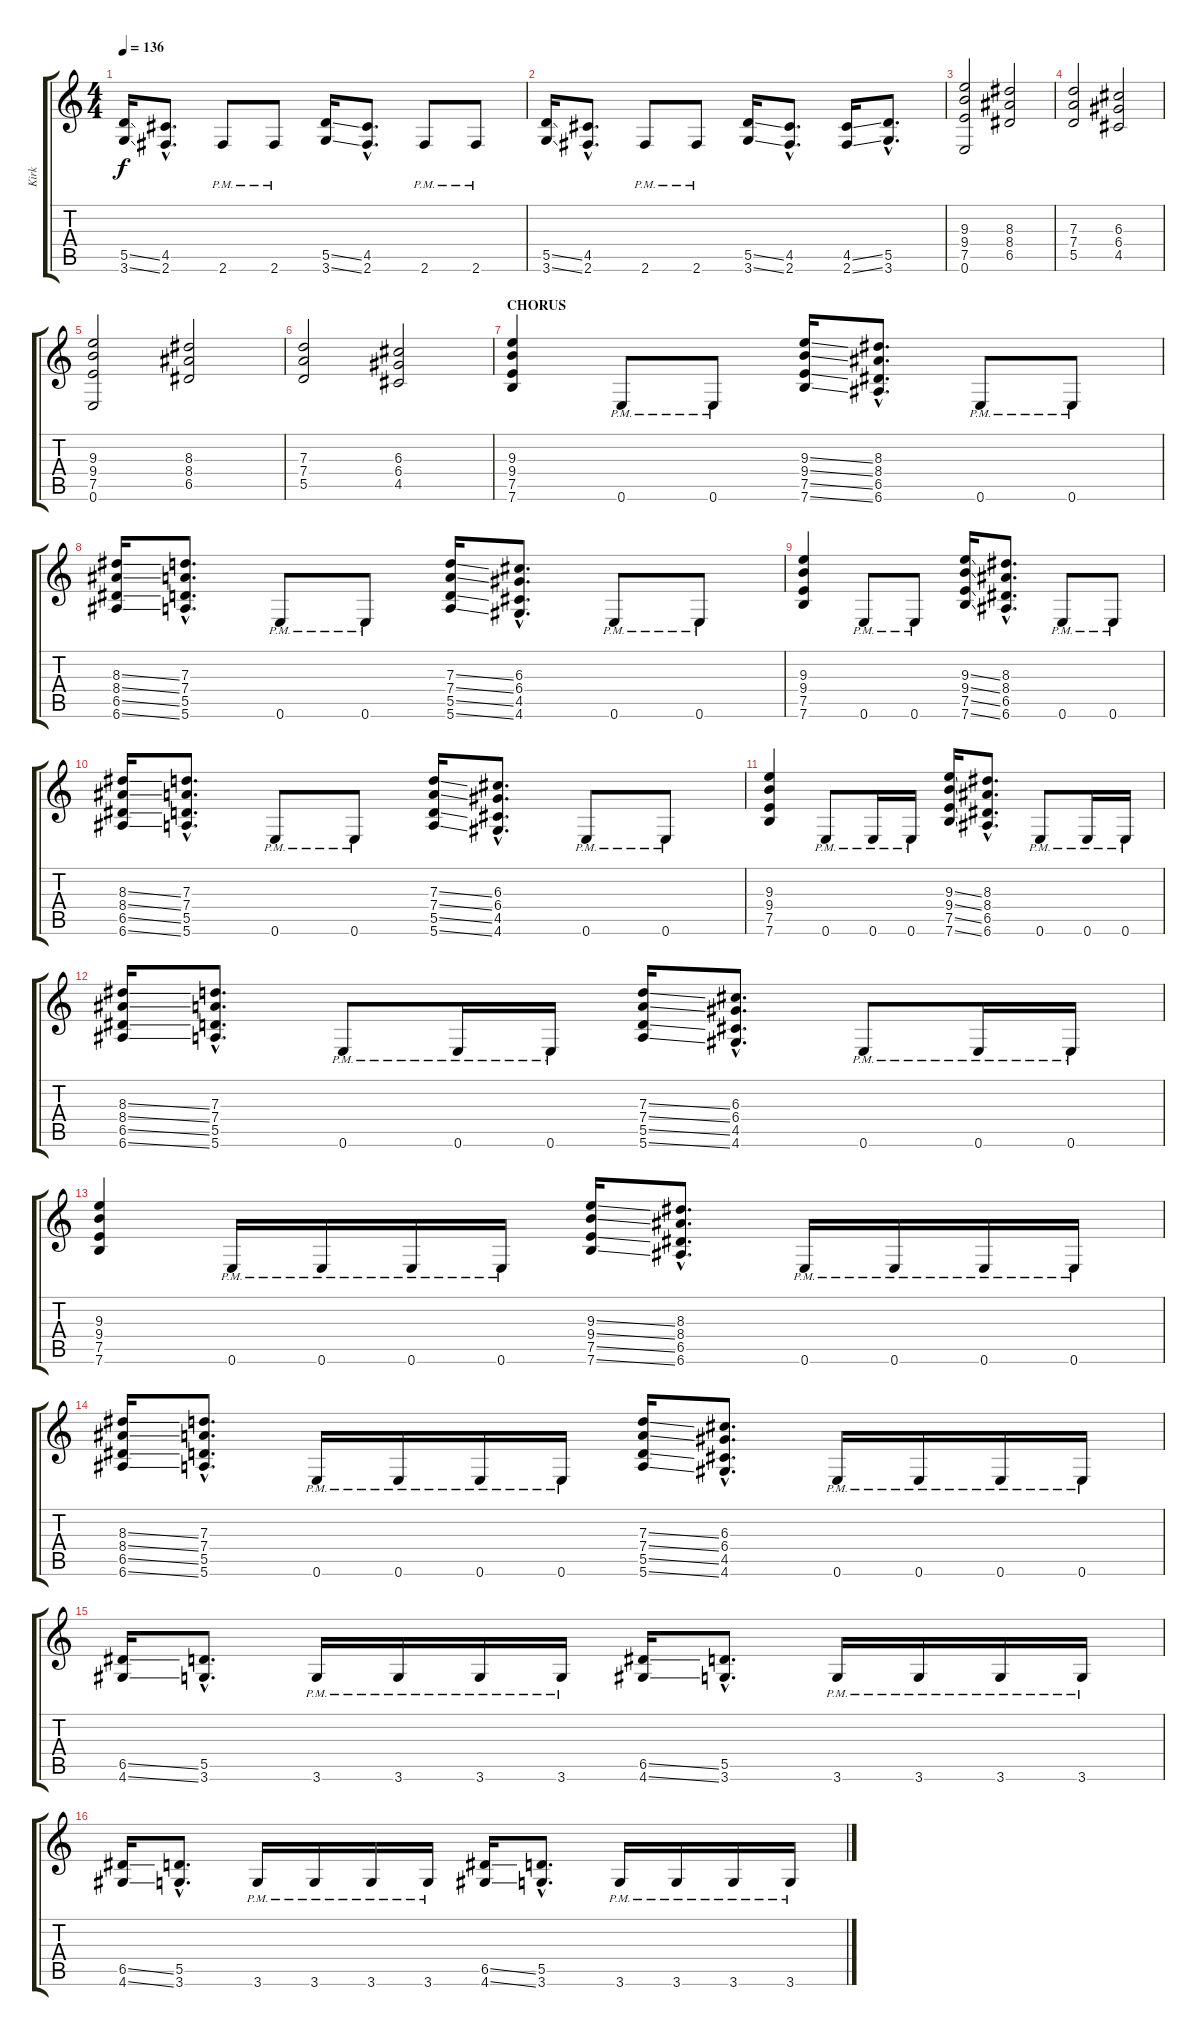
\track ("Kirk" "Kirk") {instrument distortionguitar}
\staff {score tabs}
\tuning (E4 B3 G3 D3 A2 E2) {hide}
\ts (4 4)
\tempo 136
\clef g2
\ks c
(5.5{ss} 3.6{ss}).16{dy f} (4.5{hac} 2.6{hac}).8{d} 2.6{pm}.8 2.6{pm}.8 (5.5{ss} 3.6{ss}).16 (4.5{hac} 2.6{hac}).8{d} 2.6{pm}.8 2.6{pm}.8 |
(5.5{ss} 3.6{ss}).16 (4.5{hac} 2.6{hac}).8{d} 2.6{pm}.8 2.6{pm}.8 (5.5{ss} 3.6{ss}).16 (4.5{hac} 2.6{hac}).8{d} (4.5{ss} 2.6{ss}).16 (5.5{hac} 3.6{hac}).8{d} |
(9.3 9.4 7.5 0.6).2 (8.3 8.4 6.5).2 |
(7.3 7.4 5.5).2 (6.3 6.4 4.5).2 |
(9.3 9.4 7.5 0.6).2 (8.3 8.4 6.5).2 |
(7.3 7.4 5.5).2 (6.3 6.4 4.5).2 |
\section ("" "CHORUS")
(9.3 9.4 7.5 7.6).4 0.6{pm}.8 0.6{pm}.8 (9.3{ss} 9.4{ss} 7.5{ss} 7.6{ss}).16 (8.3{hac} 8.4{hac} 6.5{hac} 6.6{hac}).8{d} 0.6{pm}.8 0.6{pm}.8 |
(8.3{ss} 8.4{ss} 6.5{ss} 6.6{ss}).16 (7.3{hac} 7.4{hac} 5.5{hac} 5.6{hac}).8{d} 0.6{pm}.8 0.6{pm}.8 (7.3{ss} 7.4{ss} 5.5{ss} 5.6{ss}).16 (6.3{hac} 6.4{hac} 4.5{hac} 4.6{hac}).8{d} 0.6{pm}.8 0.6{pm}.8 |
(9.3 9.4 7.5 7.6).4 0.6{pm}.8 0.6{pm}.8 (9.3{ss} 9.4{ss} 7.5{ss} 7.6{ss}).16 (8.3{hac} 8.4{hac} 6.5{hac} 6.6{hac}).8{d} 0.6{pm}.8 0.6{pm}.8 |
(8.3{ss} 8.4{ss} 6.5{ss} 6.6{ss}).16 (7.3{hac} 7.4{hac} 5.5{hac} 5.6{hac}).8{d} 0.6{pm}.8 0.6{pm}.8 (7.3{ss} 7.4{ss} 5.5{ss} 5.6{ss}).16 (6.3{hac} 6.4{hac} 4.5{hac} 4.6{hac}).8{d} 0.6{pm}.8 0.6{pm}.8 |
(9.3 9.4 7.5 7.6).4 0.6{pm}.8 0.6{pm}.16 0.6{pm}.16 (9.3{ss} 9.4{ss} 7.5{ss} 7.6{ss}).16 (8.3{hac} 8.4{hac} 6.5{hac} 6.6{hac}).8{d} 0.6{pm}.8 0.6{pm}.16 0.6{pm}.16 |
(8.3{ss} 8.4{ss} 6.5{ss} 6.6{ss}).16 (7.3{hac} 7.4{hac} 5.5{hac} 5.6{hac}).8{d} 0.6{pm}.8 0.6{pm}.16 0.6{pm}.16 (7.3{ss} 7.4{ss} 5.5{ss} 5.6{ss}).16 (6.3{hac} 6.4{hac} 4.5{hac} 4.6{hac}).8{d} 0.6{pm}.8 0.6{pm}.16 0.6{pm}.16 |
(9.3 9.4 7.5 7.6).4 0.6{pm}.16 0.6{pm}.16 0.6{pm}.16 0.6{pm}.16 (9.3{ss} 9.4{ss} 7.5{ss} 7.6{ss}).16 (8.3{hac} 8.4{hac} 6.5{hac} 6.6{hac}).8{d} 0.6{pm}.16 0.6{pm}.16 0.6{pm}.16 0.6{pm}.16 |
(8.3{ss} 8.4{ss} 6.5{ss} 6.6{ss}).16 (7.3{hac} 7.4{hac} 5.5{hac} 5.6{hac}).8{d} 0.6{pm}.16 0.6{pm}.16 0.6{pm}.16 0.6{pm}.16 (7.3{ss} 7.4{ss} 5.5{ss} 5.6{ss}).16 (6.3{hac} 6.4{hac} 4.5{hac} 4.6{hac}).8{d} 0.6{pm}.16 0.6{pm}.16 0.6{pm}.16 0.6{pm}.16 |
(6.5{ss} 4.6{ss}).16 (5.5{hac} 3.6{hac}).8{d} 3.6{pm}.16 3.6{pm}.16 3.6{pm}.16 3.6{pm}.16 (6.5{ss} 4.6{ss}).16 (5.5{hac} 3.6{hac}).8{d} 3.6{pm}.16 3.6{pm}.16 3.6{pm}.16 3.6{pm}.16 |
(6.5{ss} 4.6{ss}).16 (5.5{hac} 3.6{hac}).8{d} 3.6{pm}.16 3.6{pm}.16 3.6{pm}.16 3.6{pm}.16 (6.5{ss} 4.6{ss}).16 (5.5{hac} 3.6{hac}).8{d} 3.6{pm}.16 3.6{pm}.16 3.6{pm}.16 3.6{pm}.16
